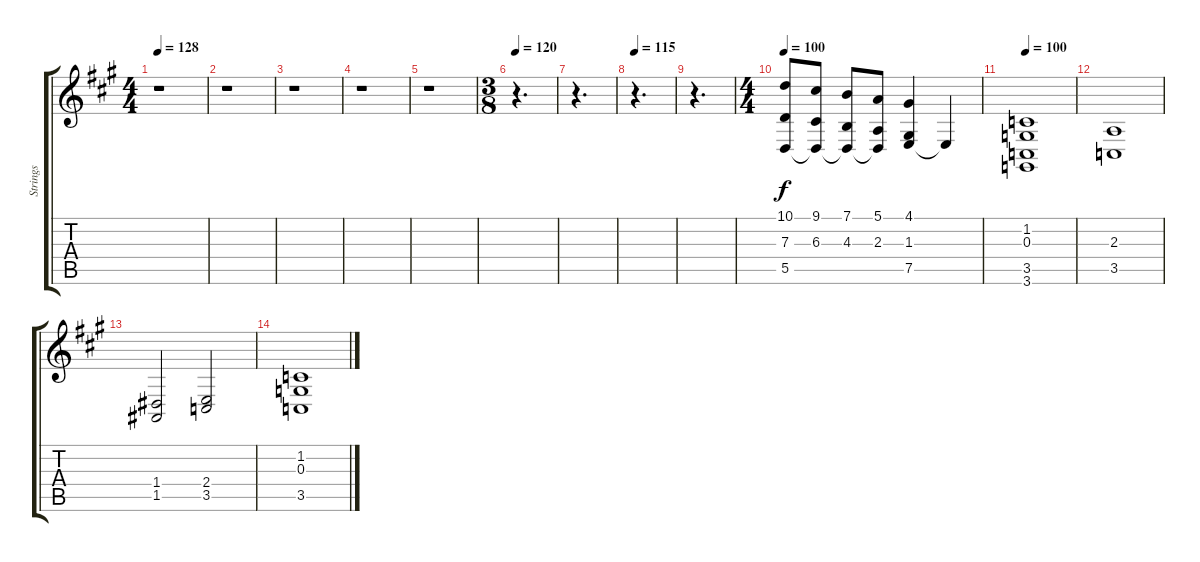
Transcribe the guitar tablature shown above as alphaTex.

\track ("Strings" "Strings") {instrument stringensemble2}
\staff {score tabs}
\tuning (E4 B3 G3 D3 A2 E2) {hide}
\ts (4 4)
\tempo 128
\clef g2
\ks a
r.1{dy f} |
r.1 |
r.1 |
r.1 |
r.1 |
\ts (3 8)
\tempo 128
\tempo 120
r.4{d} |
r.4{d} |
\tempo 115
r.4{d} |
r.4{d} |
\ts (4 4)
\tempo 70
\tempo 100
(10.1 7.3 5.5).8 (9.1 6.3 5.5{t}).8 (7.1 4.3 5.5{t}).8 (5.1 2.3 5.5{t}).8 (4.1 1.3 7.5).4 7.5{t}.4 |
\tempo 100
(1.2 0.3 3.5 3.6).1 |
(2.3 3.5).1 |
(1.4 1.5).2 (2.4 3.5).2 |
(1.2 0.3 3.5).1
